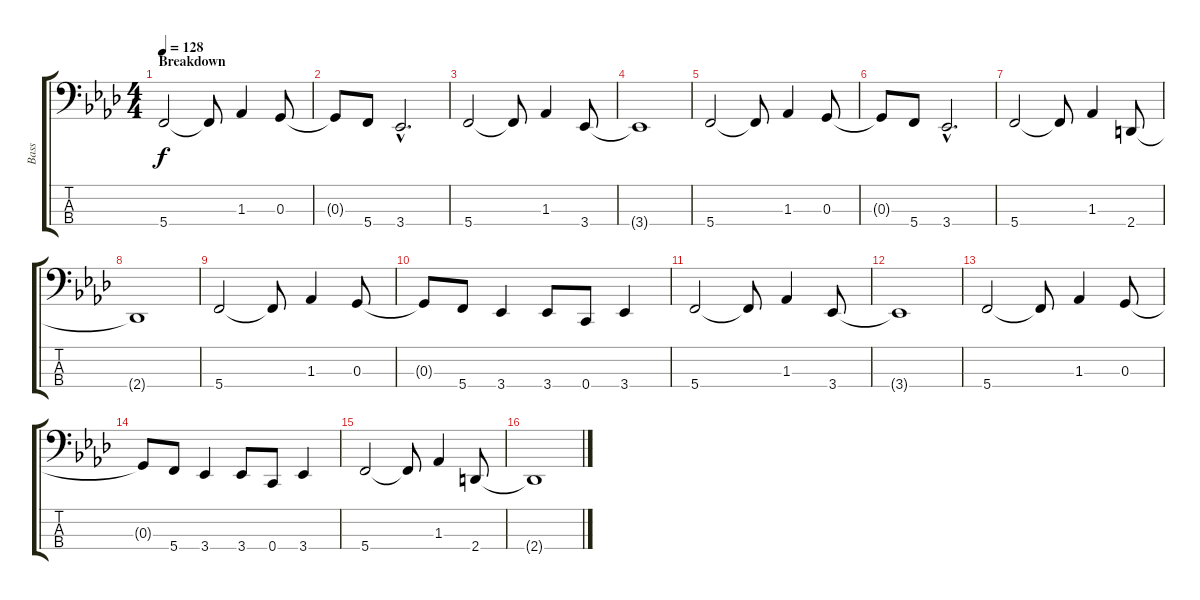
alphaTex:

\track ("Bass" "Bass") {instrument electricbassfinger}
\staff {score tabs}
\tuning (F2 C2 G1 C1) {hide}
\ts (4 4)
\section ("" "Breakdown")
\tempo 128
\clef f4
\ks fminor
5.4.2{dy f} 5.4{t}.8 1.3.4 0.3.8 |
0.3{t}.8 5.4.8 3.4{hac}.2{d} |
5.4.2 5.4{t}.8 1.3.4 3.4.8 |
3.4{t}.1 |
5.4.2 5.4{t}.8 1.3.4 0.3.8 |
0.3{t}.8 5.4.8 3.4{hac}.2{d} |
5.4.2 5.4{t}.8 1.3.4 2.4.8 |
2.4{t}.1 |
5.4.2 5.4{t}.8 1.3.4 0.3.8 |
0.3{t}.8 5.4.8 3.4.4 3.4.8 0.4.8 3.4.4 |
5.4.2 5.4{t}.8 1.3.4 3.4.8 |
3.4{t}.1 |
5.4.2 5.4{t}.8 1.3.4 0.3.8 |
0.3{t}.8 5.4.8 3.4.4 3.4.8 0.4.8 3.4.4 |
5.4.2 5.4{t}.8 1.3.4 2.4.8 |
2.4{t}.1
